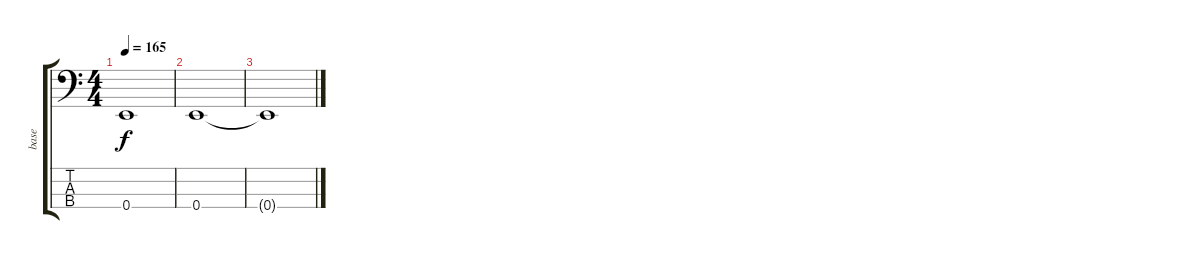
\track ("base" "base") {instrument electricbasspick}
\staff {score tabs}
\tuning (G2 D2 A1 E1) {hide}
\ts (4 4)
\tempo 165
\clef f4
\ks c
0.4.1{dy f} |
0.4.1 |
0.4{t}.1
